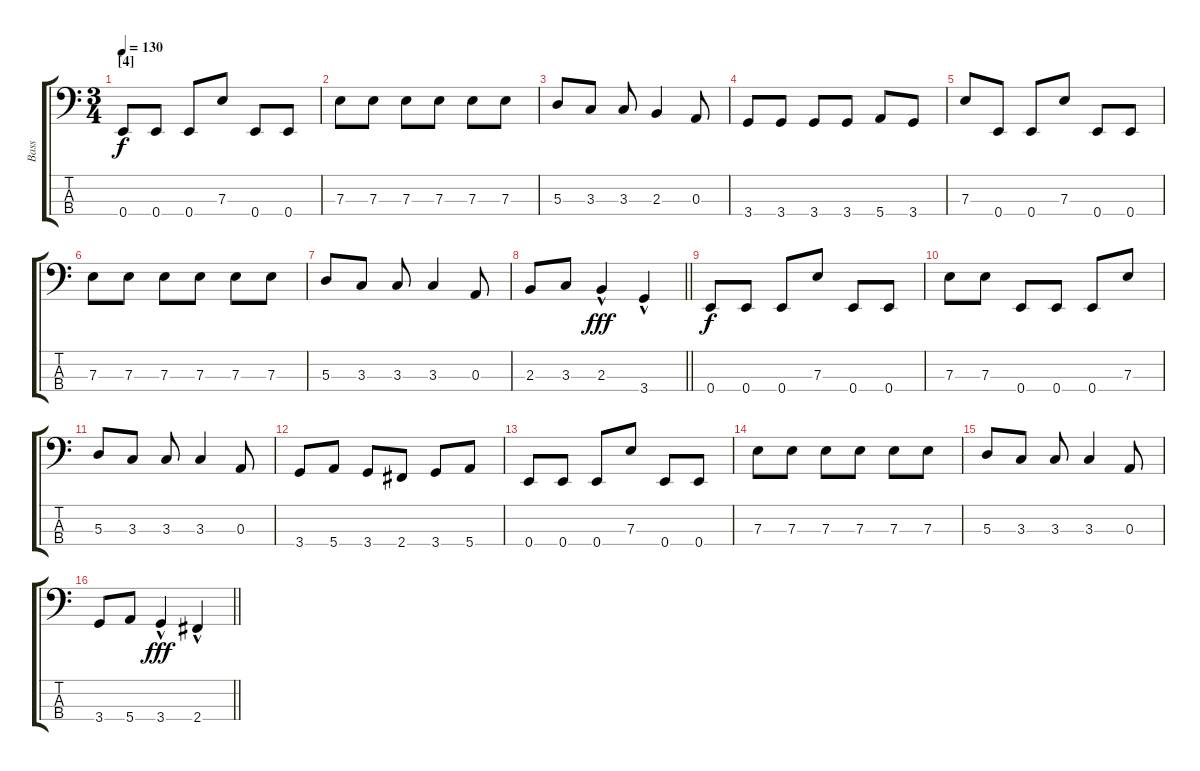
\track ("Bass" "Bass") {instrument electricbassfinger}
\staff {score tabs}
\tuning (G2 D2 A1 E1) {hide}
\ts (3 4)
\section ("" "[4]")
\tempo 130
\clef f4
\ks c
0.4.8{dy f} 0.4.8 0.4.8 7.3.8 0.4.8 0.4.8 |
7.3.8 7.3.8 7.3.8 7.3.8 7.3.8 7.3.8 |
5.3.8 3.3.8 3.3.8 2.3.4 0.3.8 |
3.4.8 3.4.8 3.4.8 3.4.8 5.4.8 3.4.8 |
7.3.8 0.4.8 0.4.8 7.3.8 0.4.8 0.4.8 |
7.3.8 7.3.8 7.3.8 7.3.8 7.3.8 7.3.8 |
5.3.8 3.3.8 3.3.8 3.3.4 0.3.8 |
\barLineRight lightlight
2.3.8 3.3.8 2.3{hac}.4{dy fff} 3.4{hac}.4 |
\section ("" "")
0.4.8{dy f} 0.4.8 0.4.8 7.3.8 0.4.8 0.4.8 |
7.3.8 7.3.8 0.4.8 0.4.8 0.4.8 7.3.8 |
5.3.8 3.3.8 3.3.8 3.3.4 0.3.8 |
3.4.8 5.4.8 3.4.8 2.4.8 3.4.8 5.4.8 |
0.4.8 0.4.8 0.4.8 7.3.8 0.4.8 0.4.8 |
7.3.8 7.3.8 7.3.8 7.3.8 7.3.8 7.3.8 |
5.3.8 3.3.8 3.3.8 3.3.4 0.3.8 |
\barLineRight lightlight
3.4.8 5.4.8 3.4{hac}.4{dy fff} 2.4{hac}.4
